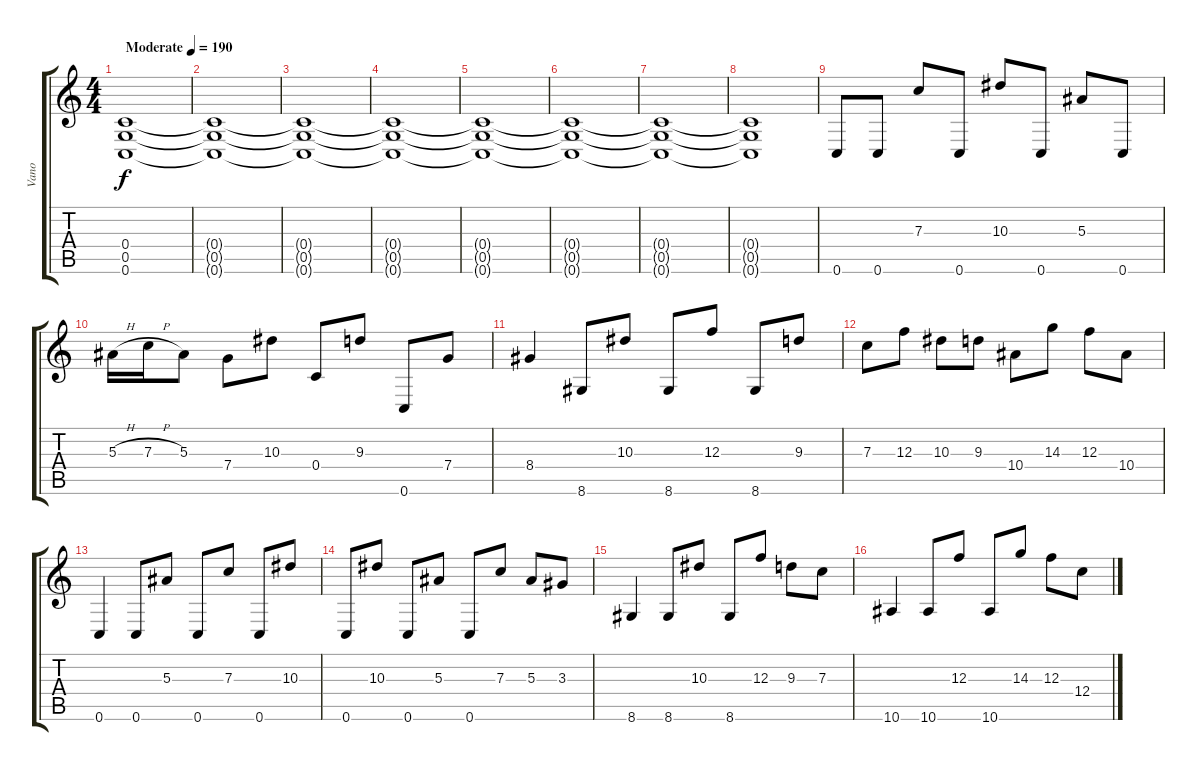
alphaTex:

\track ("Vano" "Vano") {instrument distortionguitar}
\staff {score tabs}
\tuning (D4 A3 F3 C3 G2 C2) {hide}
\ts (4 4)
\tempo (190 "Moderate")
\clef g2
\ks c
(0.4 0.5 0.6).1{dy f instrument distortionguitar} |
(0.4{t} 0.5{t} 0.6{t}).1 |
(0.4{t} 0.5{t} 0.6{t}).1 |
(0.4{t} 0.5{t} 0.6{t}).1 |
(0.4{t} 0.5{t} 0.6{t}).1 |
(0.4{t} 0.5{t} 0.6{t}).1 |
(0.4{t} 0.5{t} 0.6{t}).1 |
(0.4{t} 0.5{t} 0.6{t}).1 |
0.6.8 0.6.8 7.3.8 0.6.8 10.3.8 0.6.8 5.3.8 0.6.8 |
5.3{h}.16 7.3{h}.16 5.3.8 7.4.8 10.3.8 0.4.8 9.3.8 0.6.8 7.4.8 |
8.4.4 8.6.8 10.3.8 8.6.8 12.3.8 8.6.8 9.3.8 |
7.3.8 12.3.8 10.3.8 9.3.8 10.4.8 14.3.8 12.3.8 10.4.8 |
0.6.4 0.6.8 5.3.8 0.6.8 7.3.8 0.6.8 10.3.8 |
0.6.8 10.3.8 0.6.8 5.3.8 0.6.8 7.3.8 5.3.8 3.3.8 |
8.6.4 8.6.8 10.3.8 8.6.8 12.3.8 9.3.8 7.3.8 |
10.6.4 10.6.8 12.3.8 10.6.8 14.3.8 12.3.8 12.4.8
